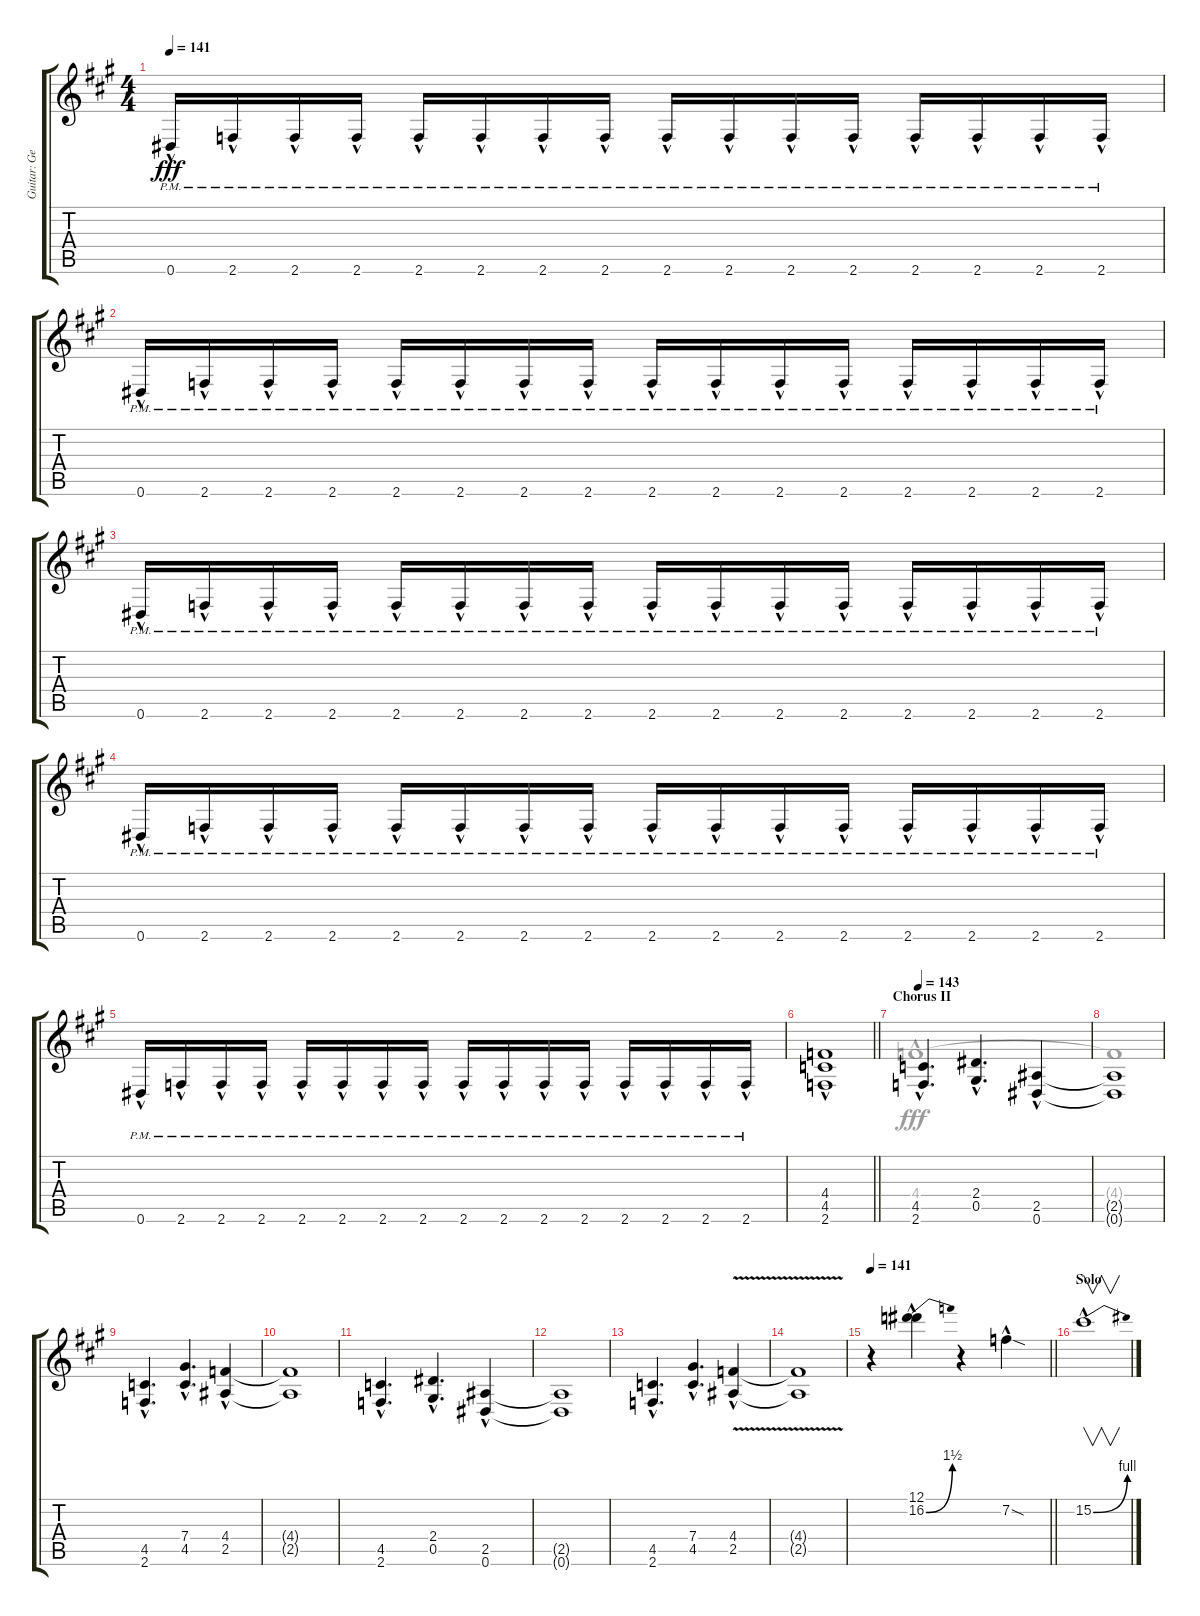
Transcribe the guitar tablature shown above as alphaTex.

\track ("Guitar: George" "Guitar: Ge") {instrument overdrivenguitar}
\staff {score tabs}
\tuning (Eb4 Bb3 Gb3 Db3 Ab2 Eb2) {hide}
\voice
\ts (4 4)
\tempo 141
\clef g2
\ks a
0.6{hac pm}.16{dy fff} 2.6{hac pm}.16 2.6{hac pm}.16 2.6{hac pm}.16 2.6{hac pm}.16 2.6{hac pm}.16 2.6{hac pm}.16 2.6{hac pm}.16 2.6{hac pm}.16 2.6{hac pm}.16 2.6{hac pm}.16 2.6{hac pm}.16 2.6{hac pm}.16 2.6{hac pm}.16 2.6{hac pm}.16 2.6{hac pm}.16 |
0.6{hac pm}.16 2.6{hac pm}.16 2.6{hac pm}.16 2.6{hac pm}.16 2.6{hac pm}.16 2.6{hac pm}.16 2.6{hac pm}.16 2.6{hac pm}.16 2.6{hac pm}.16 2.6{hac pm}.16 2.6{hac pm}.16 2.6{hac pm}.16 2.6{hac pm}.16 2.6{hac pm}.16 2.6{hac pm}.16 2.6{hac pm}.16 |
0.6{hac pm}.16 2.6{hac pm}.16 2.6{hac pm}.16 2.6{hac pm}.16 2.6{hac pm}.16 2.6{hac pm}.16 2.6{hac pm}.16 2.6{hac pm}.16 2.6{hac pm}.16 2.6{hac pm}.16 2.6{hac pm}.16 2.6{hac pm}.16 2.6{hac pm}.16 2.6{hac pm}.16 2.6{hac pm}.16 2.6{hac pm}.16 |
0.6{hac pm}.16 2.6{hac pm}.16 2.6{hac pm}.16 2.6{hac pm}.16 2.6{hac pm}.16 2.6{hac pm}.16 2.6{hac pm}.16 2.6{hac pm}.16 2.6{hac pm}.16 2.6{hac pm}.16 2.6{hac pm}.16 2.6{hac pm}.16 2.6{hac pm}.16 2.6{hac pm}.16 2.6{hac pm}.16 2.6{hac pm}.16 |
0.6{hac pm}.16 2.6{hac pm}.16 2.6{hac pm}.16 2.6{hac pm}.16 2.6{hac pm}.16 2.6{hac pm}.16 2.6{hac pm}.16 2.6{hac pm}.16 2.6{hac pm}.16 2.6{hac pm}.16 2.6{hac pm}.16 2.6{hac pm}.16 2.6{hac pm}.16 2.6{hac pm}.16 2.6{hac pm}.16 2.6{hac pm}.16 |
\barLineRight lightlight
(4.4{hac} 4.5{hac} 2.6{hac}).1 |
\section ("" "Chorus II")
\tempo 143
(4.5{hac} 2.6{hac}).4{d} (2.4{hac} 0.5{hac}).4{d} (2.5{hac} 0.6{hac}).4 |
(2.5{t} 0.6{t}).1 |
(4.5{hac} 2.6{hac}).4{d} (7.4{hac} 4.5{hac}).4{d} (4.4{hac} 2.5{hac}).4 |
(4.4{t} 2.5{t}).1 |
(4.5{hac} 2.6{hac}).4{d} (2.4{hac} 0.5{hac}).4{d} (2.5{hac} 0.6{hac}).4 |
(2.5{t} 0.6{t}).1 |
(4.5{hac} 2.6{hac}).4{d} (7.4{hac} 4.5{hac}).4{d} (4.4{v hac} 2.5{hac}).4 |
(4.4{t} 2.5{t}).1 |
\tempo 141
\barLineRight lightlight
r.4 (12.1{hac} 16.2{be (bend 0 0 60 6) hac}).4 r.4 7.2{sod hac}.4 |
\section ("" "Solo")
15.2{be (bend 0 0 60 4) hac}.1{v}
\voice
\clef g2
\ottava regular
\simile none
\ks a
|
|
|
|
|
\barLineRight lightlight
|
4.4{hac}.1 |
4.4{t}.1 |
|
|
|
|
|
|
\barLineRight lightlight
|
